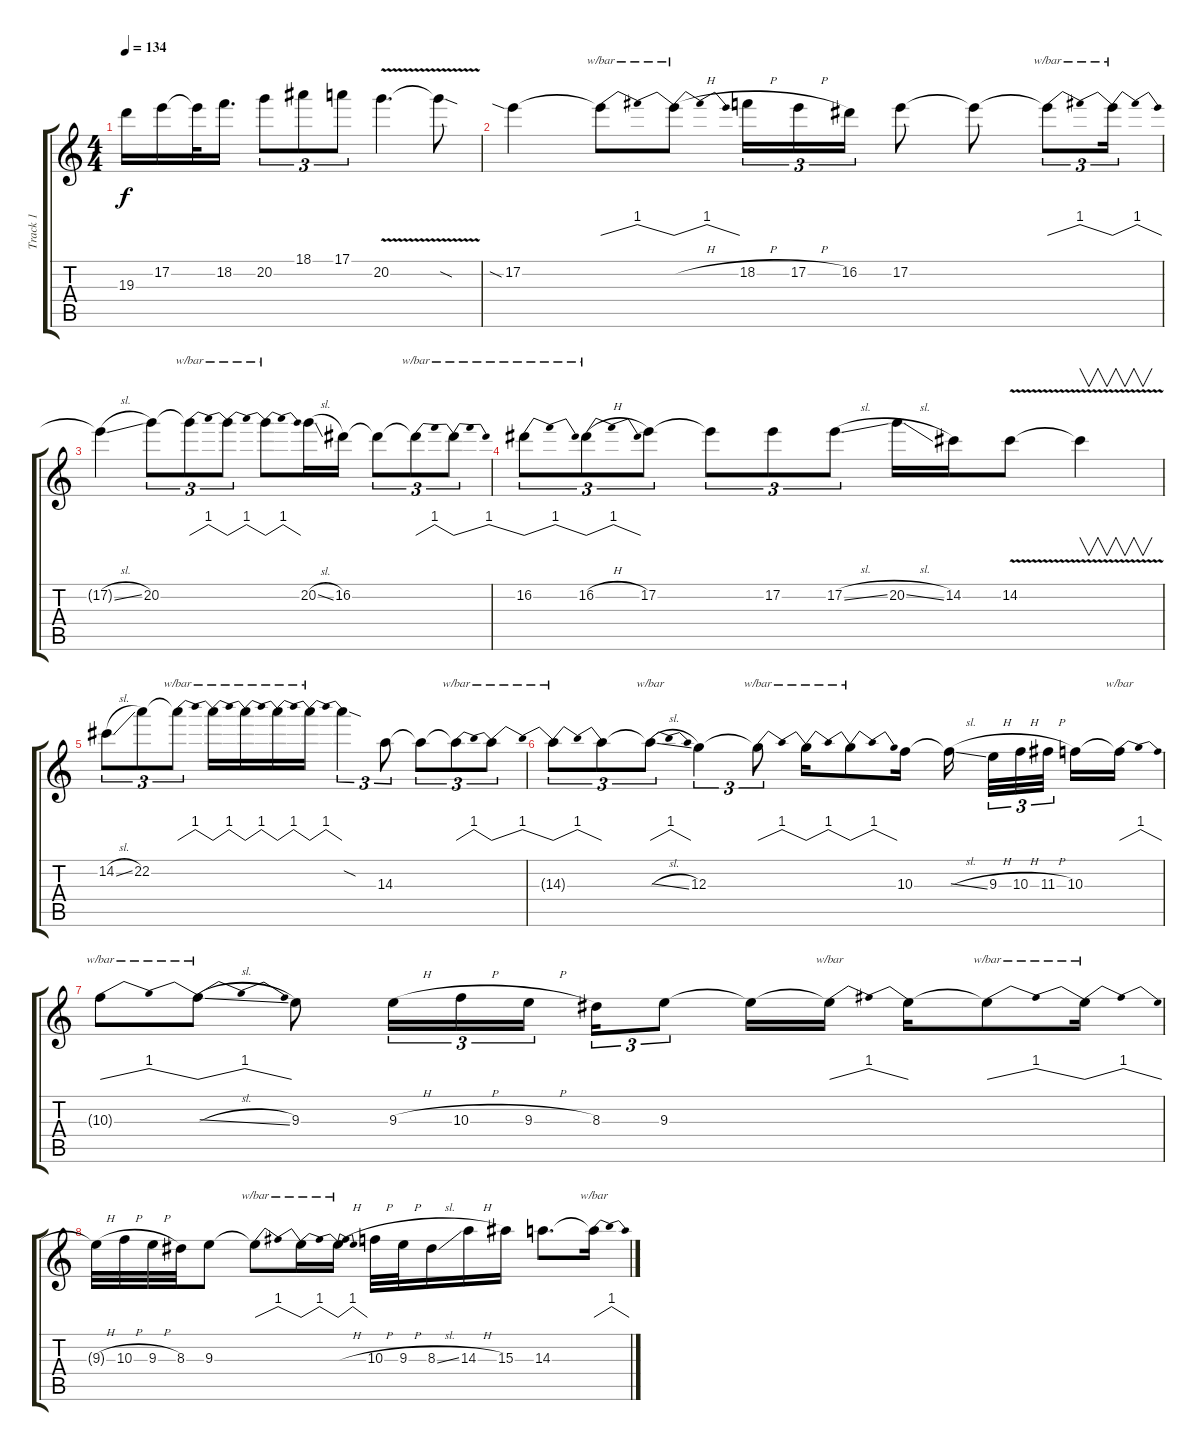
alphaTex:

\track ("Track 1" "Track 1") {instrument distortionguitar}
\staff {score tabs}
\tuning (E4 B3 G3 D3 A2 E2) {hide}
\ts (4 4)
\tempo 134
\clef g2
\ks c
19.3{t}.16{dy f} 17.2.16 17.2{t}.32 18.2.16{d} 20.2.8{tu (3 2)} 18.1.8{tu (3 2)} 17.1.8{tu (3 2)} 20.2{v}.4{d} 20.2{sod t}.8 |
17.2{sia}.4 17.2{t}.8{tbe (dip default 0 0 30 4 60 0)} 17.2{h t}.8{tbe (dip default 0 0 30 4 60 0)} 18.2{h}.16{tu (3 2)} 17.2{h}.16{tu (3 2)} 16.2.16{tu (3 2)} 17.2.8 17.2{t}.8 17.2{t}.8{tu (3 2) tbe (dip default 0 0 30 4 60 0)} 17.2{t}.16{tu (3 2) tbe (dip default 0 0 30 4 60 0)} |
17.2{sl t}.4 20.2.8{tu (3 2)} 20.2{t}.8{tu (3 2) tbe (dip default 0 0 30 4 60 0)} 20.2{t}.8{tu (3 2) tbe (dip default 0 0 30 4 60 0)} 20.2{t}.8{tbe (dip default 0 0 30 4 60 0)} 20.2{sl}.16 16.2.16 16.2{t}.8{tu (3 2)} 16.2{t}.8{tu (3 2) tbe (dip default 0 0 30 4 60 0)} 16.2{t}.8{tu (3 2) tbe (dip default 0 0 30 4 60 0)} |
16.2.8{tu (3 2) tbe (dip default 0 0 30 4 60 0)} 16.2{h}.8{tu (3 2) tbe (dip default 0 0 30 4 60 0)} 17.2.8{tu (3 2)} 17.2{t}.8{tu (3 2)} 17.2.8{tu (3 2)} 17.2{sl}.8{tu (3 2)} 20.2{sl}.16 14.2.16 14.2{v}.8 14.2{v t}.4{v} |
14.2{sl}.8{tu (3 2)} 22.2.8{tu (3 2)} 22.2{t}.8{tu (3 2) tbe (dip default 0 0 30 4 60 0)} 22.2{t}.16{tbe (dip default 0 0 30 4 60 0)} 22.2{t}.16{tbe (dip default 0 0 30 4 60 0)} 22.2{t}.16{tbe (dip default 0 0 30 4 60 0)} 22.2{t}.16{tbe (dip default 0 0 30 4 60 0)} 22.2{sod t}.4{tu (3 2)} 14.3.8{tu (3 2)} 14.3{t}.8{tu (3 2)} 14.3{t}.8{tu (3 2) tbe (dip default 0 0 30 4 60 0)} 14.3{t}.8{tu (3 2) tbe (dip default 0 0 30 4 60 0)} |
14.3{t}.8{tu (3 2) tbe (dip default 0 0 30 4 60 0)} 14.3{t}.8{tu (3 2)} 14.3{sl t}.8{tu (3 2) tbe (dip default 0 0 30 4 60 0)} 12.3.4{tu (3 2)} 12.3{t}.8{tu (3 2) tbe (dip default 0 0 30 4 60 0)} 12.3{t}.16{tbe (dip default 0 0 30 4 60 0)} 12.3{t}.8{tbe (dip default 0 0 30 4 60 0)} 10.3.16 10.3{sl t}.16{beam splitsecondary} 9.3{h}.32{tu (3 2)} 10.3{h}.32{tu (3 2)} 11.3{h}.32{tu (3 2) beam splitsecondary} 10.3.16 10.3{t}.16{tbe (dip default 0 0 30 4 60 0)} |
10.3{t}.8{tbe (dip default 0 0 30 4 60 0)} 10.3{sl t}.8{tbe (dip default 0 0 30 4 60 0)} 9.3.8 9.3{h}.16{tu (3 2)} 10.3{h}.16{tu (3 2)} 9.3{h}.16{tu (3 2)} 8.3.16{tu (3 2)} 9.3.8{tu (3 2)} 9.3{t}.16 9.3{t}.16{tbe (dip default 0 0 30 4 60 0)} 9.3{t}.16 9.3{t}.8{tbe (dip default 0 0 30 4 60 0)} 9.3{t}.16{tbe (dip default 0 0 30 4 60 0)} |
9.3{h t}.32 10.3{h}.32 9.3{h}.32 8.3.32 9.3.8 9.3{t}.8{tbe (dip default 0 0 30 4 60 0)} 9.3{t}.16{tbe (dip default 0 0 30 4 60 0)} 9.3{h t}.16{tbe (dip default 0 0 30 4 60 0)} 10.3{h}.32 9.3{h}.32 8.3{sl}.16 14.3{h}.16 15.3.16 14.3.8{d} 14.3{t}.16{tbe (dip default 0 0 30 4 60 0)}
